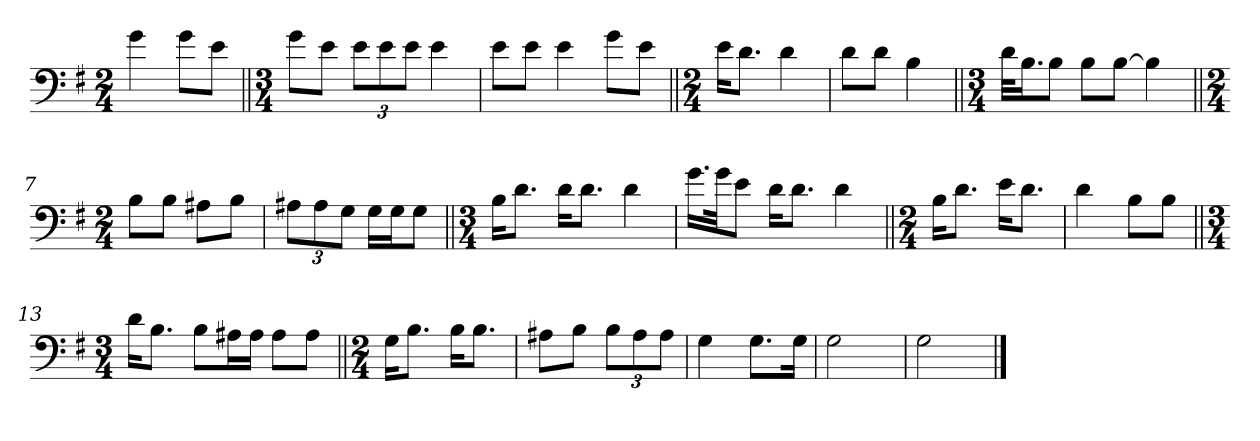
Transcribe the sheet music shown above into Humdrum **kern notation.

**kern
*part1
*staff1
*clefF4
*k[f#]
*G:
*M2/4
*MM58
=1
4g\
8g\L
8e\J
=2||
*M3/4
8g\L
8e\J
*Xbrackettup
12e\L
12e\
12e\J
4e\
=3
8e\L
8e\J
4e\
8g\L
8e\J
=4||
*M2/4
16e\KL
8.d\J
4d\
=5
8d\L
8d\J
4B\
=6||
*M3/4
32d\KLL
16.B\J
8B\J
8B\L
[8B\J
4B\]
=7||
*M2/4
8B\L
8B\J
8A#X\L
8B\J
!!LO:LB:g=z
=8
12A#X\L
12A#\
12G\J
16G\LL
16G\J
8G\J
=9||
*M3/4
16B\KL
8.d\J
16d\KL
8.d\J
4d\
=10
16.g\LL
32g\JK
8e\J
16d\KL
8.d\J
4d\
=11||
*M2/4
16B\KL
8.d\J
16e\KL
8.d\J
=12
4d\
8B\L
8B\J
=13||
*M3/4
16d\KL
8.B\J
8B\L
16A#X\L
16A#\JJ
8A#\L
8A#\J
!!LO:LB:g=z
=14||
*M2/4
16G\KL
8.B\J
16B\KL
8.B\J
=15
8A#X\L
8B\J
12B\L
12A#\
12A#\J
=16
4G\
8.G\L
16G\Jk
=17
2G\
=18
2G\
==
*-
